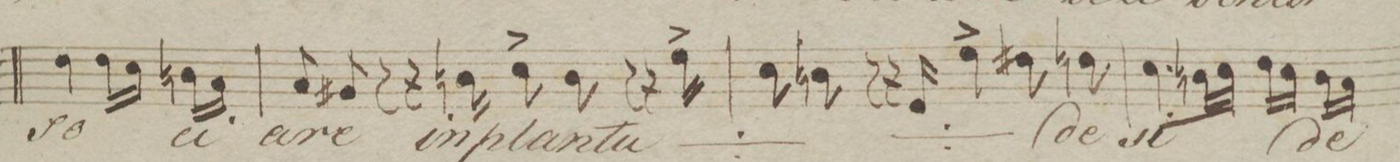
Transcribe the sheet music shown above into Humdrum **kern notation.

**kern	**text	**dynam
*I"Tenor.	*	*
*clefC4	*	*
*k[b-e-a-]	*	*
*met(c)	*	*
*M4/4	*	*
4c\	so-	.
16c\LL	.	.
16B-\JJ	.	.
16An\LL	-ci-	.
16G\JJ	.	.
=26	=26	=26
8G/	-a-	.
8F#X/	-re	.
8r	.	.
16r	.	.
16An\	in	.
8B-^\	plan-	.
8A\	-tu	.
8r	.	.
16r	.	.
*	*ij	*
16d^\	in	.
=27	=27	=27
8B-\	plan-	.
8An\	-tu	.
8r	.	.
16r	.	.
16D/	in	.
4d^\	plan-	.
8c#X\	-tu	.
*	*Xij	*
8cn\	de-	.
=28	=28	=28
8.B-\L	-si-	.
*32\right	*	*
32An\LL	.	.
32B-\JJJ	.	.
16c\LL	.	.
16B-\JJ	.	.
16A\LL	-de-	.
16G\JJ	.	.
*-	*-	*-
